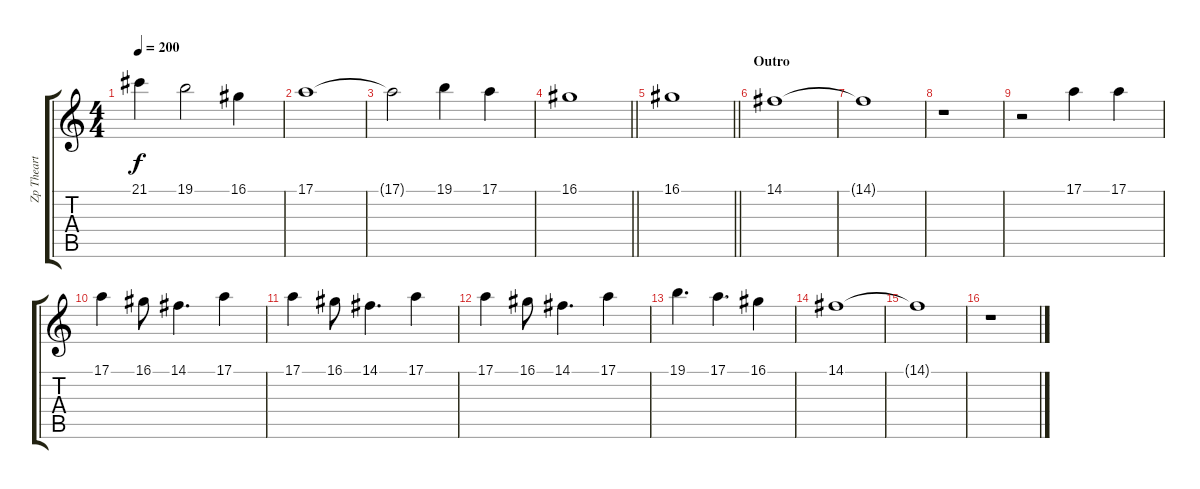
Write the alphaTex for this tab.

\track ("Zp Theart | Delay" "Zp Theart ") {instrument pad8sweep}
\staff {score tabs}
\tuning (E4 B3 G3 D3 A2 E2) {hide}
\ts (4 4)
\tempo 200
\clef g2
\ks c
21.1.4{dy f} 19.1.2 16.1.4 |
17.1.1 |
17.1{t}.2 19.1.4 17.1.4 |
\barLineRight lightlight
16.1.1 |
\barLineRight lightlight
16.1.1 |
\section ("" "Outro")
14.1.1 |
14.1{t}.1 |
r.1 |
r.2 17.1.4 17.1.4 |
17.1.4 16.1.8 14.1.4{d} 17.1.4 |
17.1.4 16.1.8 14.1.4{d} 17.1.4 |
17.1.4 16.1.8 14.1.4{d} 17.1.4 |
19.1.4{d} 17.1.4{d} 16.1.4 |
14.1.1 |
14.1{t}.1 |
r.1
